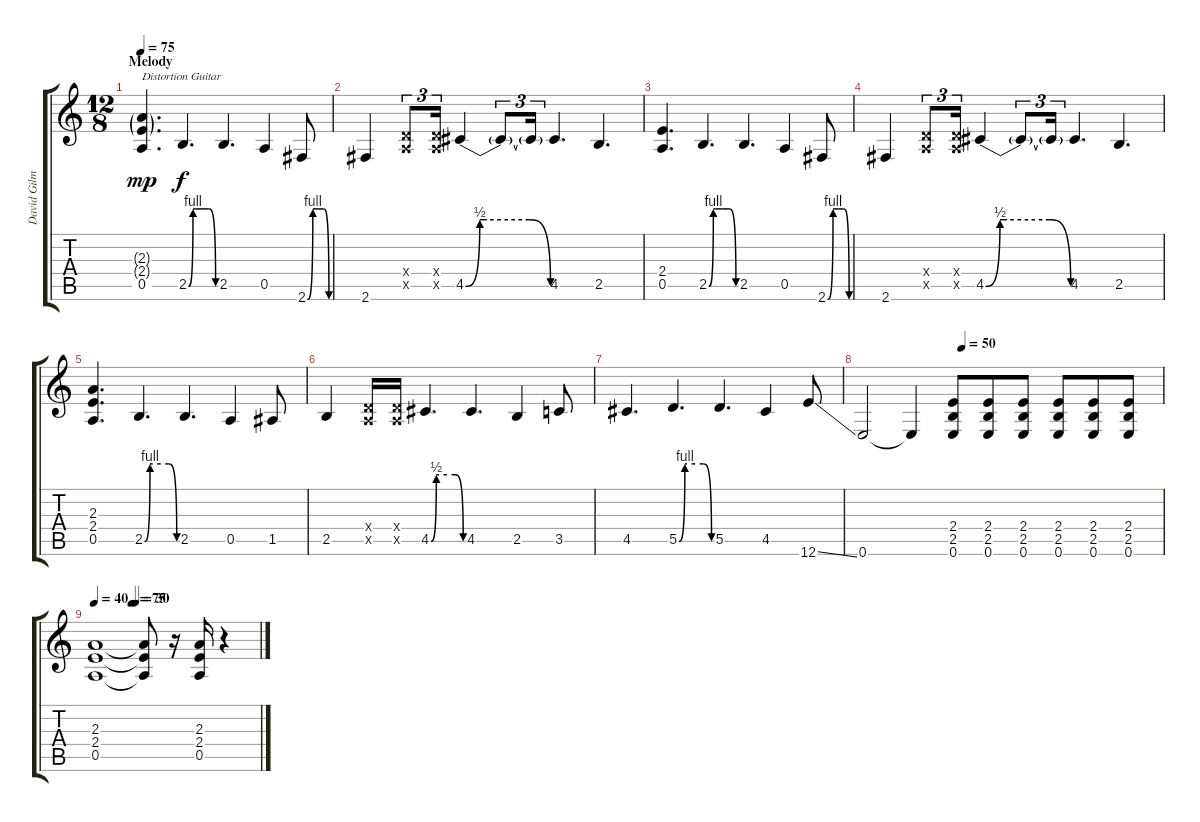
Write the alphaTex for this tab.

\track ("David Gilmour (Guitar)" "David Gilm") {instrument distortionguitar}
\staff {score tabs}
\tuning (E4 B3 G3 D3 A2 E2) {hide}
\ts (12 8)
\section ("" "Melody")
\tempo 75
\clef g2
\ks c
(2.3{g} 2.4{g} 0.5).4{d txt "Distortion Guitar" dy mp volume 16 instrument distortionguitar} 2.5{be (custom 0 0 10 4 15 4 30 4 45 4 60 0)}.4{d dy f} 2.5.4{d} 0.5.4 2.6{be (custom 0 0 15 4 30 4 45 4 60 0)}.8 |
2.6.4 (0.4{x} 0.5{x}).8{tu (3 2)} (0.4{x} 0.5{x}).16{tu (3 2)} 4.5{be (custom 0 0 10 2 15 2 30 2 45 2 60 0)}.4 4.5{t}.8{tu (3 2)} 4.5{t}.16{tu (3 2)} 4.5.4{d} 2.5.4{d} |
(2.4 0.5).4{d} 2.5{be (custom 0 0 10 4 15 4 30 4 45 4 60 0)}.4{d} 2.5.4{d} 0.5.4 2.6{be (custom 0 0 15 4 30 4 45 4 60 0)}.8 |
2.6.4 (0.4{x} 0.5{x}).8{tu (3 2)} (0.4{x} 0.5{x}).16{tu (3 2)} 4.5{be (custom 0 0 10 2 15 2 30 2 45 2 60 0)}.4 4.5{t}.8{tu (3 2)} 4.5{t}.16{tu (3 2)} 4.5.4{d} 2.5.4{d} |
(2.3 2.4 0.5).4{d} 2.5{be (custom 0 0 10 4 15 4 30 4 45 4 60 0)}.4{d} 2.5.4{d} 0.5.4 1.5.8 |
2.5.4 (0.4{x} 0.5{x}).16 (0.4{x} 0.5{x}).16 4.5{be (custom 0 0 10 2 15 2 30 2 45 2 60 0)}.4{d} 4.5.4{d} 2.5.4 3.5.8 |
4.5.4{d} 5.5{be (custom 0 0 11 4 15 4 30 4 45 4 60 0)}.4{d} 5.5.4{d} 4.5.4 12.6{ss}.8 |
\tempo (50 0.3333333333333333)
0.6.2 0.6{t}.4 (2.4 2.5 0.6).8 (2.4 2.5 0.6).8 (2.4 2.5 0.6).8 (2.4 2.5 0.6).8 (2.4 2.5 0.6).8 (2.4 2.5 0.6).8 |
\tempo 40
\tempo (75 0.22916666666666666)
\tempo (30 0.25)
(2.3 2.4 0.5).1 (2.3{t} 2.4{t} 0.5{t}).8 r.16 (2.3 2.4 0.5).16 r.4
